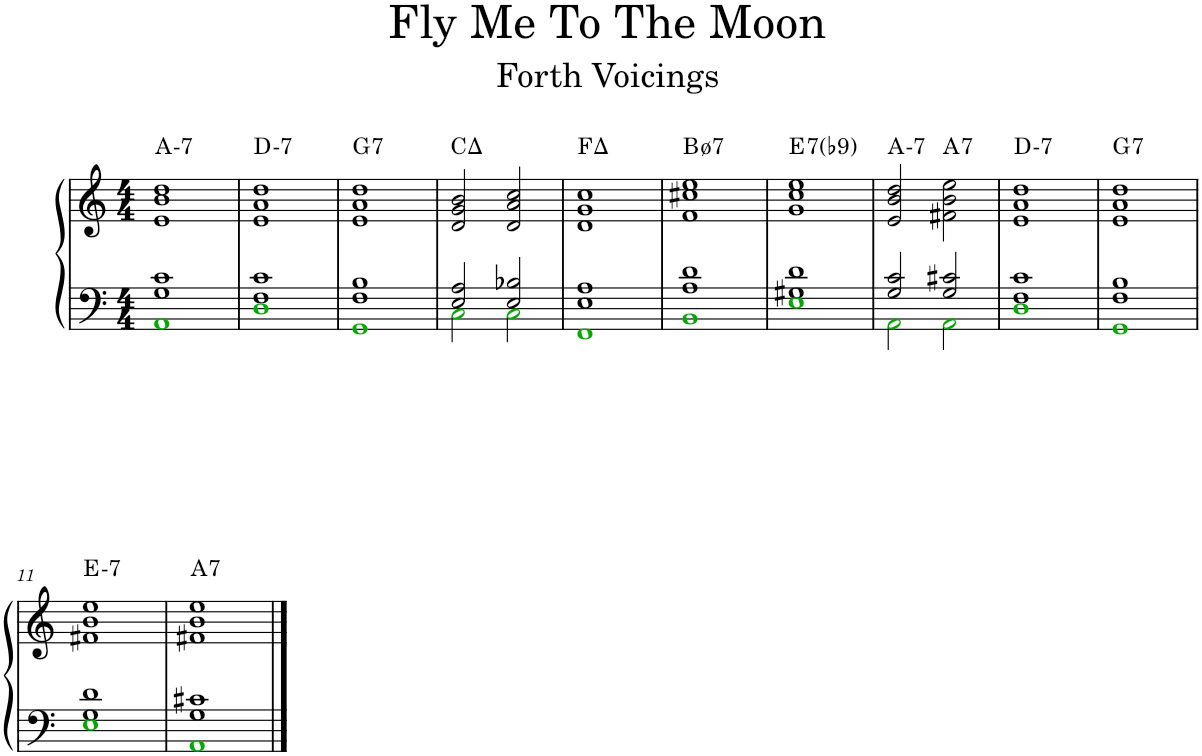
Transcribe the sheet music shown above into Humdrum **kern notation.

**kern	**kern	**harte
*part1	*part1	*part1
*staff2	*staff1	*
*I"Piano	*	*
*I'Pno.	*	*
*clefF4	*clefG2	*
*k[]	*k[]	*
*M4/4	*M4/4	*
=1	=1	=1
*^	*	*
!	!	!	!LO:H:kt=7
1G 1c	1AAi	1e 1b 1dd	A:min7
=2	=2	=2	=2
!	!	!	!LO:H:kt=7
1F 1c	1Di	1e 1a 1dd	D:min7
=3	=3	=3	=3
!	!	!	!LO:H:kt=7
1F 1B	1GGi	1e 1a 1dd	G:7
=4	=4	=4	=4
2E/ 2A/	2Ci\	2d/ 2g/ 2b/	C:maj
2E/ 2B-X/	2Ci\	2d/ 2a/ 2cc/	.
=5	=5	=5	=5
1E 1A	1FFi	1d 1g 1cc	F:maj
=6	=6	=6	=6
!	!	!	!LO:H:kt=7
1A 1d	1BBi	1f 1cc#X 1ee	B:hdim7
=7	=7	=7	=7
!	!	!	!LO:H:kt=7
1G#X 1d	1Ei	1g 1cc 1ee	E:7(b9)
=8	=8	=8	=8
!	!	!	!LO:H:kt=7
2G/ 2c/	2AAi\	2e/ 2b/ 2dd/	A:min7
!	!	!	!LO:H:kt=7
2G/ 2c#X/	2AAi\	2f#X\ 2b\ 2ee\	A:7
=9	=9	=9	=9
!	!	!	!LO:H:kt=7
1F 1c	1Di	1e 1a 1dd	D:min7
=10	=10	=10	=10
!	!	!	!LO:H:kt=7
1F 1B	1GGi	1e 1a 1dd	G:7
!!LO:LB:g=z
=11	=11	=11	=11
!	!	!	!LO:H:kt=7
1G 1d	1Ei	1f#X 1b 1ee	E:min7
=12	=12	=12	=12
!	!	!	!LO:H:kt=7
1G 1c#X	1AAi	1f#X 1b 1ee	A:7
*v	*v	*	*
==	==	==
*-	*-	*-
